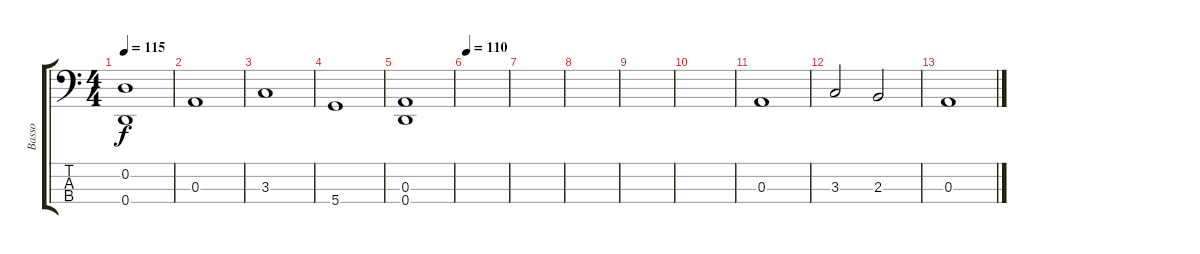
\track ("Basso" "Basso") {instrument electricbassfinger}
\staff {score tabs}
\tuning (G2 D2 A1 D1) {hide}
\ts (4 4)
\tempo 115
\clef f4
\ks c
(0.2{t} 0.4{t}).1{dy f} |
0.3.1 |
3.3.1 |
5.4.1 |
(0.3 0.4).1 |
\tempo 110
|
|
|
|
|
0.3.1 |
3.3.2 2.3.2 |
0.3.1
